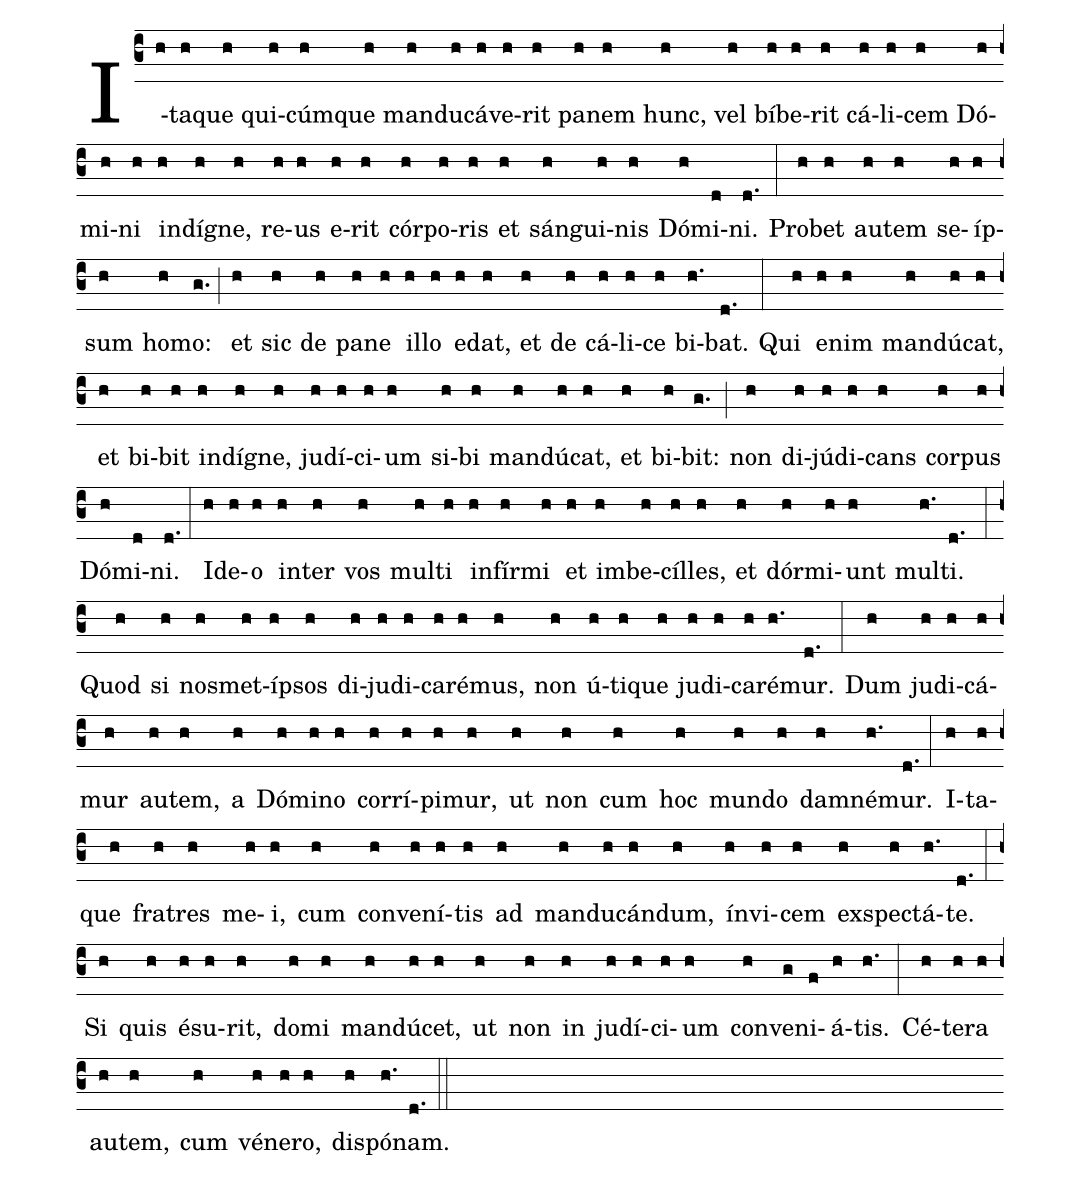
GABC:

%%
(c3) I(h)ta(h)que(h) qui(h)cúm(h)que(h) man(h)du(h)cá(h)ve(h)rit(h) pa(h)nem(h) hunc,(h) vel(h) bí(h)be(h)rit(h) cá(h)li(h)cem(h) Dó(h)mi(h)ni(h) in(h)dí(h)gne,(h) re(h)us(h) e(h)rit(h) cór(h)po(h)ris(h) et(h) sán(h)gui(h)nis(h) Dó(h)mi(d)ni.(d.) (:) Pro(h)bet(h) au(h)tem(h) se(h)íp(h)sum(h) ho(h)mo:(g.) (;) et(h) sic(h) de(h) pa(h)ne(h) il(h)lo(h) e(h)dat,(h) et(h) de(h) cá(h)li(h)ce(h) bi(h.)bat.(d.) (:) Qui(h) e(h)nim(h) man(h)dú(h)cat,(h) et(h) bi(h)bit(h) in(h)dí(h)gne,(h) ju(h)dí(h)ci(h)um(h) si(h)bi(h) man(h)dú(h)cat,(h) et(h) bi(h)bit:(g.) (;) non(h) di(h)jú(h)di(h)cans(h) cor(h)pus(h) Dó(h)mi(d)ni.(d.) (:) Id(h)e(h)o(h) in(h)ter(h) vos(h) mul(h)ti(h) in(h)fír(h)mi(h) et(h) im(h)be(h)cíl(h)les,(h) et(h) dór(h)mi(h)unt(h) mul(h.)ti.(d.) (:) Quod(h) si(h) nos(h)met(h)íp(h)sos(h) di(h)ju(h)di(h)ca(h)ré(h)mus,(h) non(h) ú(h)ti(h)que(h) ju(h)di(h)ca(h)ré(h.)mur.(d.) (:) Dum(h) ju(h)di(h)cá(h)mur(h) au(h)tem,(h) a(h) Dó(h)mi(h)no(h) cor(h)rí(h)pi(h)mur,(h) ut(h) non(h) cum(h) hoc(h) mun(h)do(h) dam(h)né(h.)mur.(d.) (:) I(h)ta(h)que(h) fra(h)tres(h) me(h)i,(h) cum(h) con(h)ve(h)ní(h)tis(h) ad(h) man(h)du(h)cán(h)dum,(h) ín(h)vi(h)cem(h) ex(h)spec(h)tá(h.)te.(d.) (:) Si(h) quis(h) é(h)su(h)rit,(h) do(h)mi(h) man(h)dú(h)cet,(h) ut(h) non(h) in(h) ju(h)dí(h)ci(h)um(h) con(h)ve(g)ni(f)á(h)tis.(h.) (:) Cé(h)te(h)ra(h) au(h)tem,(h) cum(h) vé(h)ne(h)ro,(h) dis(h)pó(h.)nam.(d.) (::)
